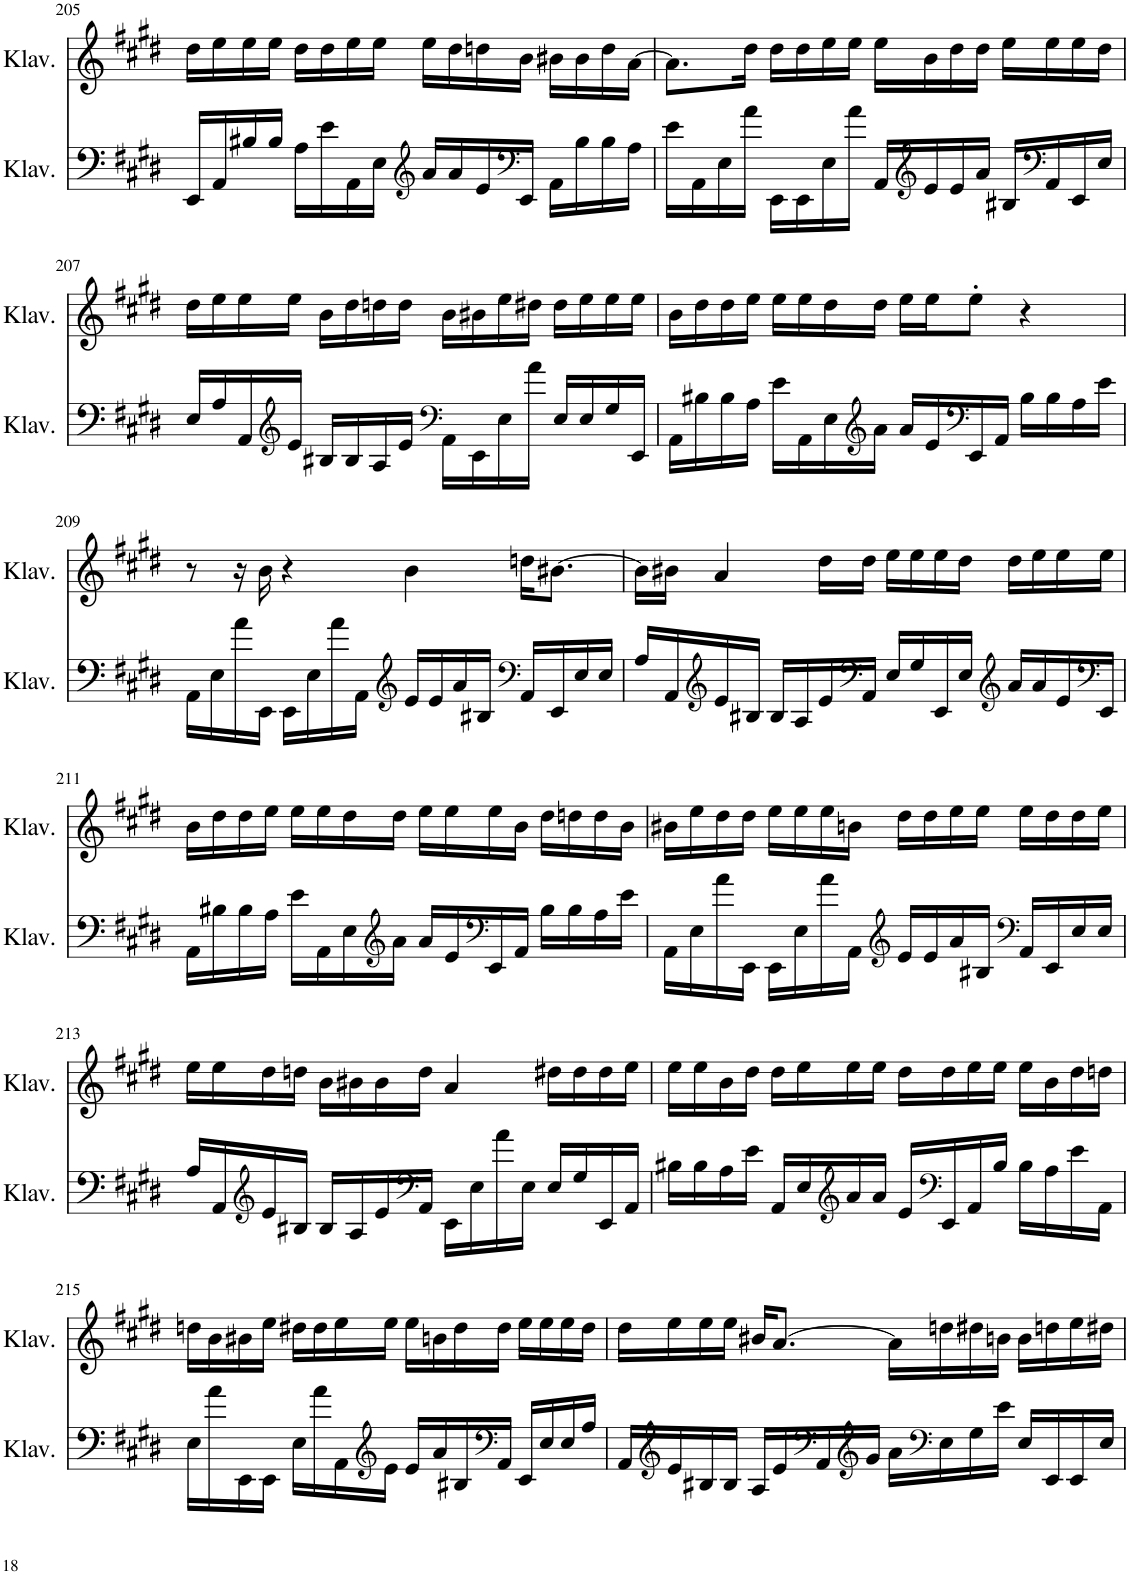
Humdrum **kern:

**kern	**kern
*part2	*part1
*staff2	*staff1
*I"Klavier	*I"Klavier
*I'Klav.	*I'Klav.
!!LO:PB:g=z
*clefF4	*clefG2
*k[f#c#g#d#]	*k[f#c#g#d#]
*M4/4	*M4/4
=205	=205
16EE/LL	16dd#\LL
16AA/	16ee\
16B#X/	16ee\
16B#/JJ	16ee\JJ
16A\LL	16dd#\LL
16e\	16dd#\
16AA\	16ee\
16E\JJ	16ee\JJ
*clefG2	*
16a/LL	16ee\LL
16a/	16dd#\
16e/	16ddn\
*clefF4	*
16EE/JJ	16b\JJ
16AA\LL	16b#X\LL
16B#\	16b#\
16B#\	16dd\
16A\JJ	[16a\JJ
=206	=206
16e\LL	8.a\L]
16AA\	.
16E\	.
16a\JJ	16dd#\Jk
16EE\LL	16dd#\LL
16EE\	16dd#\
16E\	16ee\
16a\JJ	16ee\JJ
16AA/LL	16ee\LL
*clefG2	*
16e/	16b\
16e/	16dd#\
16a/JJ	16dd#\JJ
16B#X/LL	16ee\LL
*clefF4	*
16AA/	16ee\
16EE/	16ee\
16E/JJ	16dd#\JJ
!!LO:LB:g=z
=207	=207
16E/LL	16dd#\LL
16A/	16ee\
16AA/	16ee\
*clefG2	*
16e/JJ	16ee\JJ
16B#X/LL	16b\LL
16B#/	16dd#\
16A/	16ddn\
16e/JJ	16dd\JJ
*clefF4	*
16AA\LL	16b\LL
16EE\	16b#X\
16E\	16ee\
16a\JJ	16dd#X\JJ
16E/LL	16dd#\LL
16E/	16ee\
16G#/	16ee\
16EE/JJ	16ee\JJ
=208	=208
16AA\LL	16b\LL
16B#X\	16dd#\
16B#\	16dd#\
16A\JJ	16ee\JJ
16e\LL	16ee\LL
16AA\	16ee\
16E\	16dd#\
*clefG2	*
16a\JJ	16dd#\JJ
16a/LL	16ee\LL
16e/	16ee\J
*clefF4	*
16EE/	8ee'\J
16AA/JJ	.
16B#\LL	4r
16B#\	.
16A\	.
16e\JJ	.
!!LO:LB:g=z
=209	=209
16AA\LL	8r
16E\	.
16a\	16r
16EE\JJ	16b\
16EE\LL	4r
16E\	.
16a\	.
16AA\JJ	.
*clefG2	*
16e/LL	4b\
16e/	.
16a/	.
16B#X/JJ	.
*clefF4	*
16AA/LL	16ddn\KL
16EE/	[8.b#X\J
16E/	.
16E/JJ	.
=210	=210
16A/LL	16b#\LL]
16AA/	16b#X\JJ
*clefG2	*
16e/	4a/
16B#X/JJ	.
16B#/LL	.
16A/	.
16e/	16dd#\LL
*clefF4	*
16AA/JJ	16dd#\JJ
16E/LL	16ee\LL
16G#/	16ee\
16EE/	16ee\
16E/JJ	16dd#\JJ
*clefG2	*
16a/LL	16dd#\LL
16a/	16ee\
16e/	16ee\
*clefF4	*
16EE/JJ	16ee\JJ
!!LO:LB:g=z
=211	=211
16AA\LL	16b\LL
16B#X\	16dd#\
16B#\	16dd#\
16A\JJ	16ee\JJ
16e\LL	16ee\LL
16AA\	16ee\
16E\	16dd#\
*clefG2	*
16a\JJ	16dd#\JJ
16a/LL	16ee\LL
16e/	16ee\
*clefF4	*
16EE/	16ee\
16AA/JJ	16b\JJ
16B#\LL	16dd#\LL
16B#\	16ddn\
16A\	16dd\
16e\JJ	16b\JJ
=212	=212
16AA\LL	16b#X\LL
16E\	16ee\
16a\	16dd#\
16EE\JJ	16dd#\JJ
16EE\LL	16ee\LL
16E\	16ee\
16a\	16ee\
16AA\JJ	16bn\JJ
*clefG2	*
16e/LL	16dd#\LL
16e/	16dd#\
16a/	16ee\
16B#X/JJ	16ee\JJ
*clefF4	*
16AA/LL	16ee\LL
16EE/	16dd#\
16E/	16dd#\
16E/JJ	16ee\JJ
!!LO:LB:g=z
=213	=213
16A/LL	16ee\LL
16AA/	16ee\
*clefG2	*
16e/	16dd#\
16B#X/JJ	16ddn\JJ
16B#/LL	16b\LL
16A/	16b#X\
16e/	16b#\
*clefF4	*
16AA/JJ	16dd\JJ
16EE\LL	4a/
16E\	.
16a\	.
16E\JJ	.
16E/LL	16dd#X\LL
16G#/	16dd#\
16EE/	16dd#\
16AA/JJ	16ee\JJ
=214	=214
16B#X\LL	16ee\LL
16B#\	16ee\
16A\	16b\
16e\JJ	16dd#\JJ
16AA/LL	16dd#\LL
16E/	16ee\
*clefG2	*
16a/	16ee\
16a/JJ	16ee\JJ
16e/LL	16dd#\LL
*clefF4	*
16EE/	16dd#\
16AA/	16ee\
16B#/JJ	16ee\JJ
16B#\LL	16ee\LL
16A\	16b\
16e\	16dd#\
16AA\JJ	16ddn\JJ
!!LO:LB:g=z
=215	=215
16E\LL	16ddn\LL
16a\	16b\
16EE\	16b#X\
16EE\JJ	16ee\JJ
16E\LL	16dd#X\LL
16a\	16dd#\
16AA\	16ee\
*clefG2	*
16e\JJ	16ee\JJ
16e/LL	16ee\LL
16a/	16bn\
16B#X/	16dd#\
*clefF4	*
16AA/JJ	16dd#\JJ
16EE/LL	16ee\LL
16E/	16ee\
16E/	16ee\
16A/JJ	16dd#\JJ
=216	=216
16AA/LL	16dd#\LL
*clefG2	*
16e/	16ee\
16B#X/	16ee\
16B#/JJ	16ee\JJ
16A/LL	16b#X/KL
16e/	[8.a/J
*clefF4	*
16AA/	.
*clefG2	*
16g#/JJ	.
16a\LL	16a\LL]
*clefF4	*
16E\	16ddn\
16G#\	16dd#X\
16e\JJ	16bn\JJ
16E/LL	16b\LL
16EE/	16ddn\
16EE/	16ee\
16E/JJ	16dd#X\JJ
=	=
*-	*-
